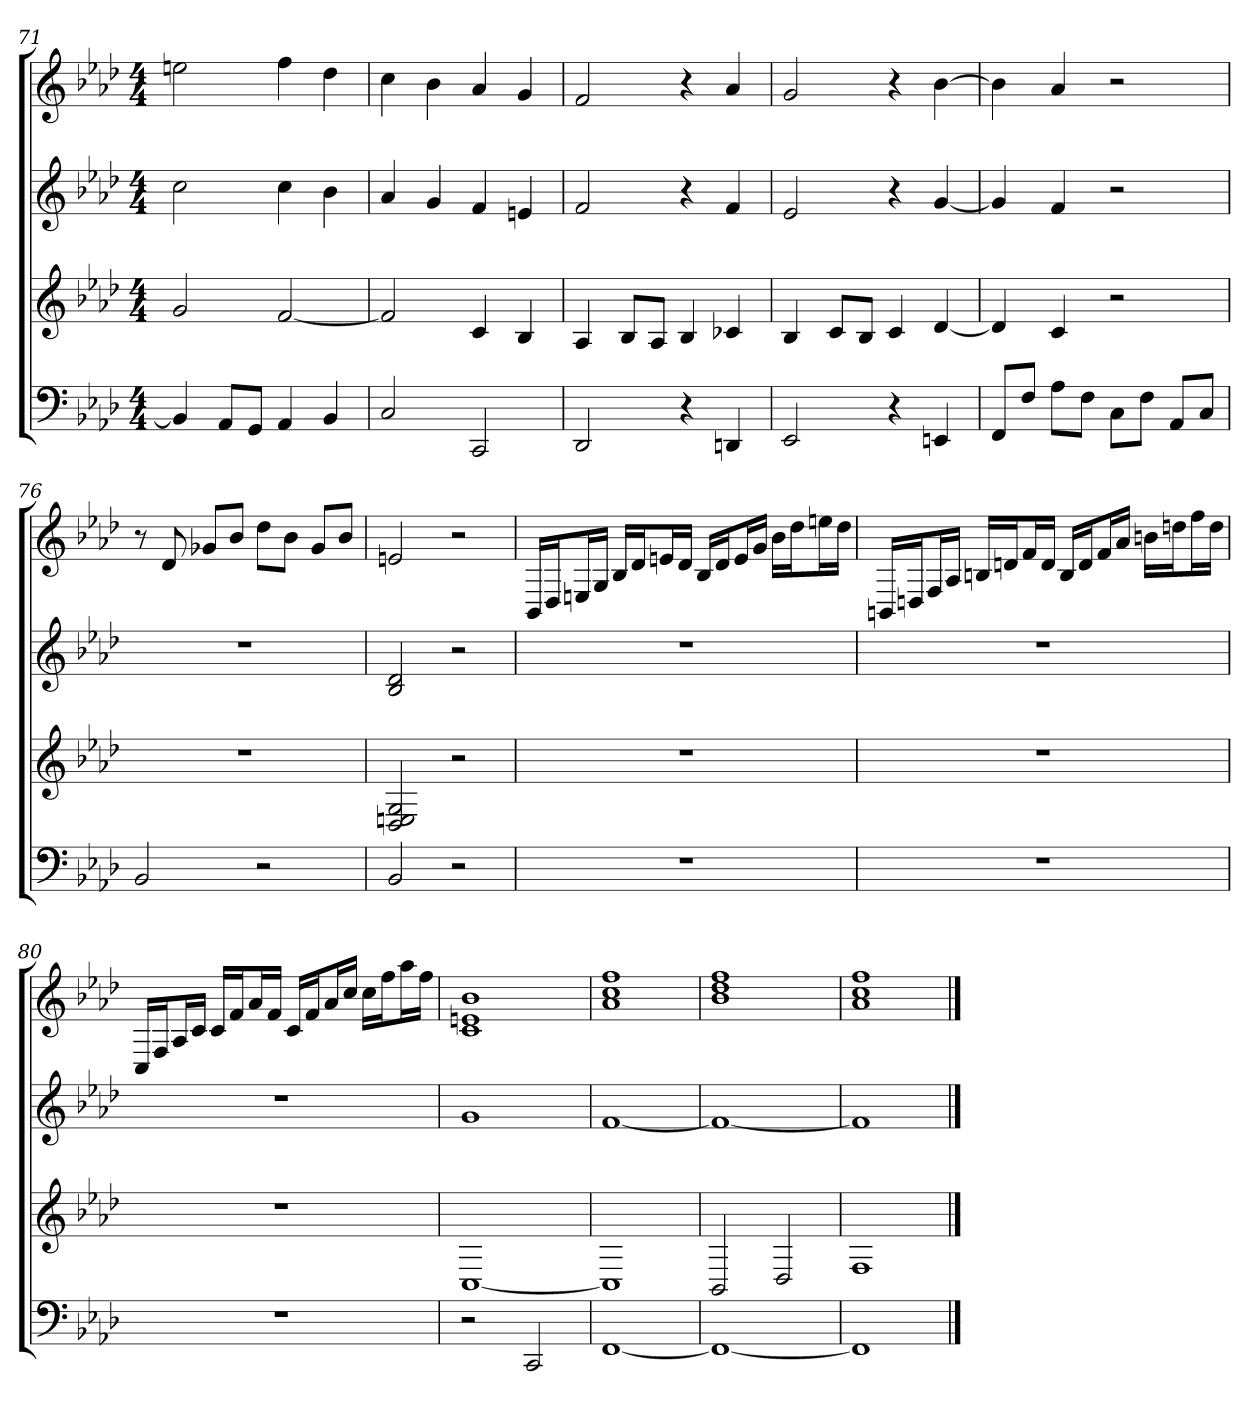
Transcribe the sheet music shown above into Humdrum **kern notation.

**kern	**kern	**kern	**kern
*part4	*part3	*part2	*part1
*staff4	*staff3	*staff2	*staff1
*k[b-e-a-d-]	*k[b-e-a-d-]	*k[b-e-a-d-]	*k[b-e-a-d-]
*M4/4	*M4/4	*M4/4	*M4/4
=71	=71	=71	=71
4BB-]	2g	2cc	2een
8AA-L	.	.	.
8GGJ	.	.	.
4AA-	[2f	4cc	4ff
4BB-	.	4b-	4dd-
=72	=72	=72	=72
2C	2f]	4a-	4cc
.	.	4g	4b-
2CC	4c	4f	4a-
.	4B-	4en	4g
=73	=73	=73	=73
2DD-	4A-	2f	2f
.	8B-L	.	.
.	8A-J	.	.
4r	4B-	4r	4r
4DDn	4c-X	4f	4a-
=74	=74	=74	=74
2EE-	4B-	2e-	2g
.	8cL	.	.
.	8B-J	.	.
4r	4c	4r	4r
4EEn	[4d-	[4g	[4b-
=75	=75	=75	=75
8FFL	4d-]	4g]	4b-]
8FJ	.	.	.
8A-L	4c	4f	4a-
8FJ	.	.	.
8CL	2r	2r	2r
8FJ	.	.	.
8AA-L	.	.	.
8CJ	.	.	.
=76	=76	=76	=76
2BB-	1r	1r	8r
.	.	.	8d-
.	.	.	8g-XL
.	.	.	8b-J
2r	.	.	8dd-L
.	.	.	8b-J
.	.	.	8g-L
.	.	.	8b-J
=77	=77	=77	=77
2BB-	2D- 2En 2G	2B- 2d-	2en
2r	2r	2r	2r
=78	=78	=78	=78
1r	1r	1r	16BB-LL
.	.	.	16D-J
.	.	.	16EnL
.	.	.	16GJJ
.	.	.	16B-LL
.	.	.	16d-J
.	.	.	16enL
.	.	.	16d-JJ
.	.	.	16B-LL
.	.	.	16d-J
.	.	.	16eL
.	.	.	16gJJ
.	.	.	16b-LL
.	.	.	16dd-J
.	.	.	16eenL
.	.	.	16dd-JJ
=79	=79	=79	=79
1r	1r	1r	16BBnLL
.	.	.	16DnJ
.	.	.	16FL
.	.	.	16A-JJ
.	.	.	16BnLL
.	.	.	16dnJ
.	.	.	16fL
.	.	.	16dJJ
.	.	.	16BLL
.	.	.	16dJ
.	.	.	16fL
.	.	.	16a-JJ
.	.	.	16bnLL
.	.	.	16ddnJ
.	.	.	16ffL
.	.	.	16ddJJ
=80	=80	=80	=80
1r	1r	1r	16CLL
.	.	.	16FJ
.	.	.	16A-L
.	.	.	16cJJ
.	.	.	16cLL
.	.	.	16fJ
.	.	.	16a-L
.	.	.	16fJJ
.	.	.	16cLL
.	.	.	16fJ
.	.	.	16a-L
.	.	.	16ccJJ
.	.	.	16ccLL
.	.	.	16ffJ
.	.	.	16aa-L
.	.	.	16ffJJ
=81	=81	=81	=81
2r	[1C	1g	1c 1en 1b-
2CC	.	.	.
=82	=82	=82	=82
[1FF	1C]	[1f	1a- 1cc 1ff
=83	=83	=83	=83
1FF_	2BB-	1f_	1b- 1dd- 1ff
.	2D-	.	.
=84	=84	=84	=84
1FF]	1F	1f]	1a- 1cc 1ff
==	==	==	==
*-	*-	*-	*-
